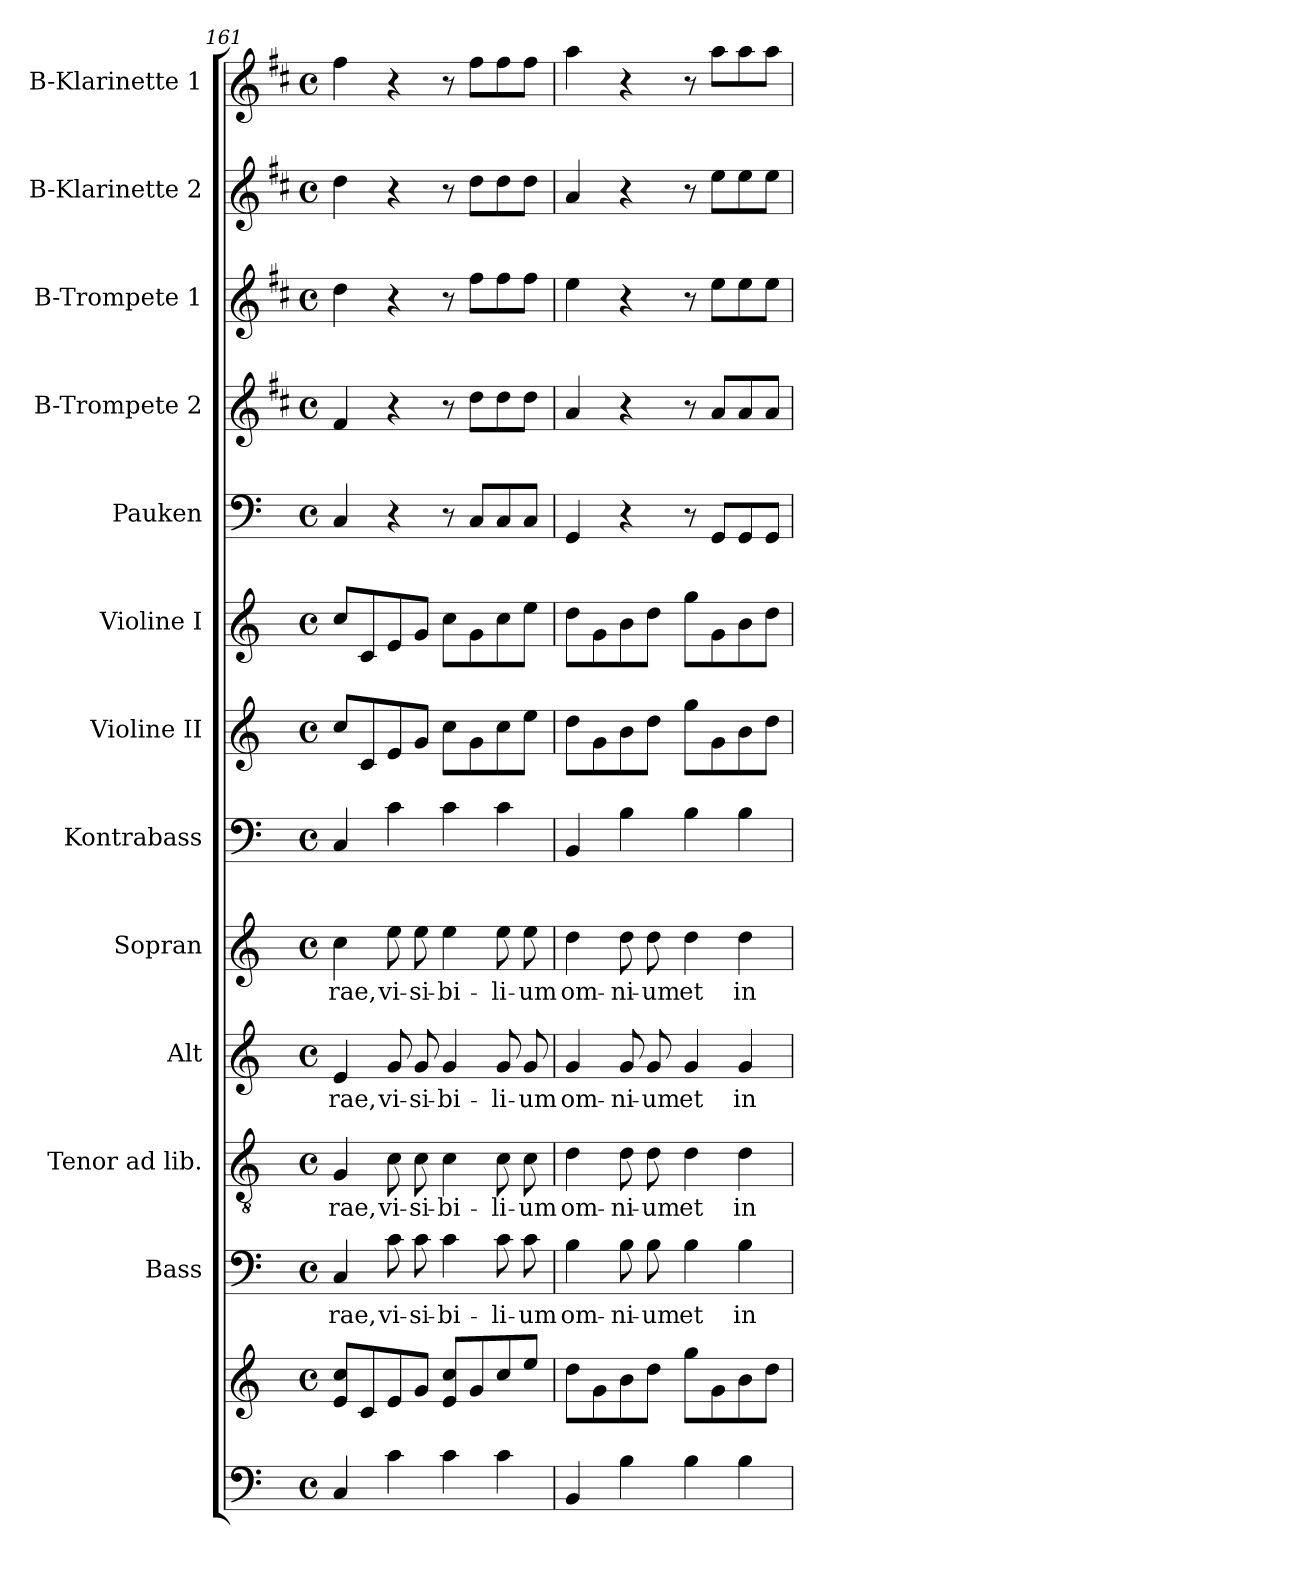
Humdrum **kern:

**kern	**kern	**kern	**text	**kern	**text	**kern	**text	**kern	**text	**kern	**kern	**kern	**kern	**kern	**kern	**kern	**kern
*part13	*part13	*part12	*part12	*part11	*part11	*part10	*part10	*part9	*part9	*part8	*part7	*part6	*part5	*part4	*part3	*part2	*part1
*staff14	*staff13	*staff12	*staff12	*staff11	*staff11	*staff10	*staff10	*staff9	*staff9	*staff8	*staff7	*staff6	*staff5	*staff4	*staff3	*staff2	*staff1
*	*	*I"Bass	*	*I"Tenor ad lib.	*	*I"Alt	*	*I"Sopran	*	*I"Kontrabass	*I"Violine II	*I"Violine I	*I"Pauken	*I"B-Trompete 2	*I"B-Trompete 1	*I"B-Klarinette 2	*I"B-Klarinette 1
*	*	*I'B.	*	*I'T.	*	*I'A.	*	*I'S.	*	*I'Kb.	*I'Vl. II	*I'Vl. I	*I'Pk.	*I'Trp. 2	*I'Trp. 1	*I'B Kl. 2	*I'B Kl. 1
!!LO:PB:g=z
*clefF4	*clefG2	*clefF4	*	*clefGv2	*	*clefG2	*	*clefG2	*	*clefF4	*clefG2	*clefG2	*clefF4	*clefG2	*clefG2	*clefG2	*clefG2
*	*	*	*	*	*	*	*	*	*	*ITrd7c12	*	*	*	*ITrd1c2	*ITrd1c2	*ITrd1c2	*ITrd1c2
*k[]	*k[]	*k[]	*	*k[]	*	*k[]	*	*k[]	*	*k[]	*k[]	*k[]	*k[]	*k[]	*k[]	*k[]	*k[]
*C:	*C:	*C:	*	*C:	*	*C:	*	*C:	*	*C:	*C:	*C:	*C:	*C:	*C:	*C:	*C:
*M4/4	*M4/4	*M4/4	*	*M4/4	*	*M4/4	*	*M4/4	*	*M4/4	*M4/4	*M4/4	*M4/4	*M4/4	*M4/4	*M4/4	*M4/4
*met(c)	*met(c)	*met(c)	*	*met(c)	*	*met(c)	*	*met(c)	*	*met(c)	*met(c)	*met(c)	*met(c)	*met(c)	*met(c)	*met(c)	*met(c)
=161	=161	=161	=161	=161	=161	=161	=161	=161	=161	=161	=161	=161	=161	=161	=161	=161	=161
!	!	!	!LO:LY:b	!	!LO:LY:b	!	!LO:LY:b	!	!LO:LY:b	!	!	!	!	!	!	!	!
4C/	8e/ 8cc/L	4C/	-rae,	4G/	-rae,	4e/	-rae,	4cc\	-rae,	4CC/	8cc/L	8cc/L	4C/	4e/	4cc\	4cc\	4ee\
.	8c/	.	.	.	.	.	.	.	.	.	8c/	8c/	.	.	.	.	.
!	!	!	!LO:LY:b	!	!LO:LY:b	!	!LO:LY:b	!	!LO:LY:b	!	!	!	!	!	!	!	!
4c\	8e/	8c\	vi-	8c\	vi-	8g/	vi-	8ee\	vi-	4C\	8e/	8e/	4r	4r	4r	4r	4r
!	!	!	!LO:LY:b	!	!LO:LY:b	!	!LO:LY:b	!	!LO:LY:b	!	!	!	!	!	!	!	!
.	8g/J	8c\	-si-	8c\	-si-	8g/	-si-	8ee\	-si-	.	8g/J	8g/J	.	.	.	.	.
!	!	!	!LO:LY:b	!	!LO:LY:b	!	!LO:LY:b	!	!LO:LY:b	!	!	!	!	!	!	!	!
4c\	8e/ 8cc/L	4c\	-bi-	4c\	-bi-	4g/	-bi-	4ee\	-bi-	4C\	8cc\L	8cc\L	8r	8r	8r	8r	8r
.	8g/	.	.	.	.	.	.	.	.	.	8g\	8g\	8C/L	8cc\L	8ee\L	8cc\L	8ee\L
!	!	!	!LO:LY:b	!	!LO:LY:b	!	!LO:LY:b	!	!LO:LY:b	!	!	!	!	!	!	!	!
4c\	8cc/	8c\	-li-	8c\	-li-	8g/	-li-	8ee\	-li-	4C\	8cc\	8cc\	8C/	8cc\	8ee\	8cc\	8ee\
!	!	!	!LO:LY:b	!	!LO:LY:b	!	!LO:LY:b	!	!LO:LY:b	!	!	!	!	!	!	!	!
.	8ee/J	8c\	-um	8c\	-um	8g/	-um	8ee\	-um	.	8ee\J	8ee\J	8C/J	8cc\J	8ee\J	8cc\J	8ee\J
=162	=162	=162	=162	=162	=162	=162	=162	=162	=162	=162	=162	=162	=162	=162	=162	=162	=162
!	!	!	!LO:LY:b	!	!LO:LY:b	!	!LO:LY:b	!	!LO:LY:b	!	!	!	!	!	!	!	!
4BB/	8dd\L	4B\	om-	4d\	om-	4g/	om-	4dd\	om-	4BBB/	8dd\L	8dd\L	4GG/	4g/	4dd\	4g/	4gg\
.	8g\	.	.	.	.	.	.	.	.	.	8g\	8g\	.	.	.	.	.
!	!	!	!LO:LY:b	!	!LO:LY:b	!	!LO:LY:b	!	!LO:LY:b	!	!	!	!	!	!	!	!
4B\	8b\	8B\	-ni-	8d\	-ni-	8g/	-ni-	8dd\	-ni-	4BB\	8b\	8b\	4r	4r	4r	4r	4r
!	!	!	!LO:LY:b	!	!LO:LY:b	!	!LO:LY:b	!	!LO:LY:b	!	!	!	!	!	!	!	!
.	8dd\J	8B\	-um	8d\	-um	8g/	-um	8dd\	-um	.	8dd\J	8dd\J	.	.	.	.	.
!	!	!	!LO:LY:b	!	!LO:LY:b	!	!LO:LY:b	!	!LO:LY:b	!	!	!	!	!	!	!	!
4B\	8gg\L	4B\	et	4d\	et	4g/	et	4dd\	et	4BB\	8gg\L	8gg\L	8r	8r	8r	8r	8r
.	8g\	.	.	.	.	.	.	.	.	.	8g\	8g\	8GG/L	8g/L	8dd\L	8dd\L	8gg\L
!	!	!	!LO:LY:b	!	!LO:LY:b	!	!LO:LY:b	!	!LO:LY:b	!	!	!	!	!	!	!	!
4B\	8b\	4B\	in-	4d\	in-	4g/	in-	4dd\	in-	4BB\	8b\	8b\	8GG/	8g/	8dd\	8dd\	8gg\
.	8dd\J	.	.	.	.	.	.	.	.	.	8dd\J	8dd\J	8GG/J	8g/J	8dd\J	8dd\J	8gg\J
=	=	=	=	=	=	=	=	=	=	=	=	=	=	=	=	=	=
*-	*-	*-	*-	*-	*-	*-	*-	*-	*-	*-	*-	*-	*-	*-	*-	*-	*-
